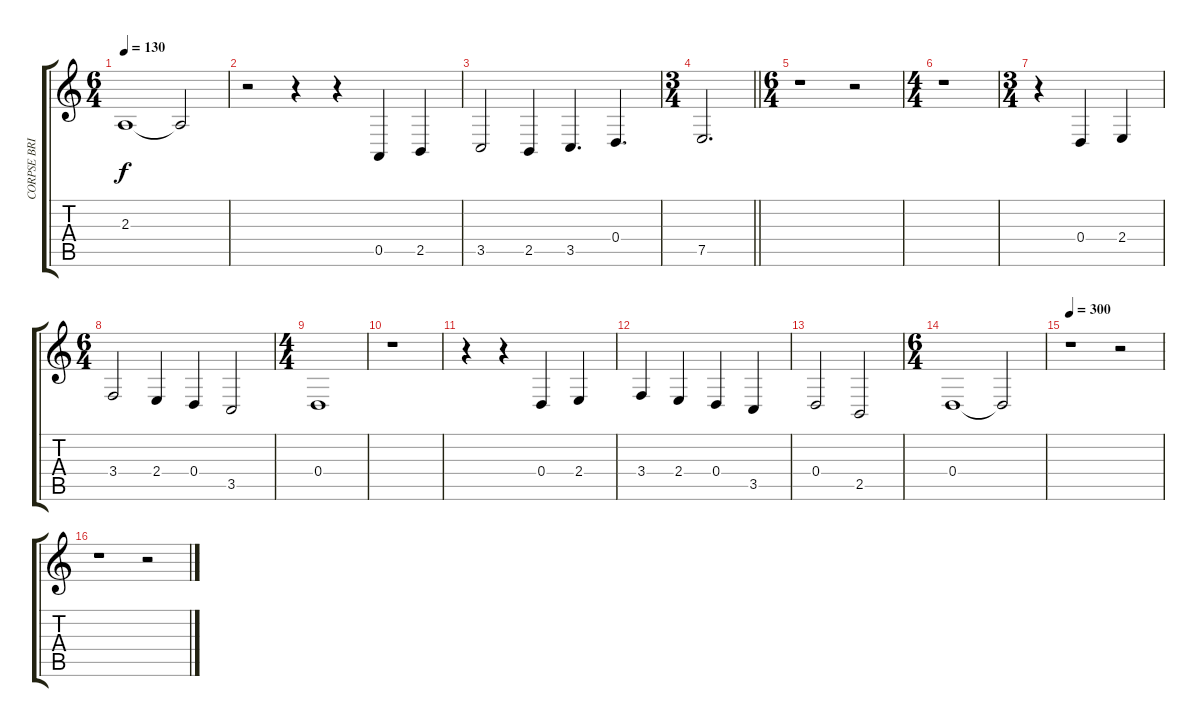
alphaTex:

\track ("CORPSE BRIDE" "CORPSE BRI") {instrument acousticgrandpiano}
\staff {score tabs}
\tuning (E4 B3 G3 D3 A2 E2) {hide}
\ts (6 4)
\tempo 130
\clef g2
\ks c
2.3{t}.1{dy f} 2.3{t}.2 |
r.2 r.4 r.4 0.5.4 2.5.4 |
3.5.2 2.5.4 3.5.4{d} 0.4.4{d} |
\ts (3 4)
\barLineRight lightlight
7.5.2{d} |
\ts (6 4)
r.1 r.2 |
\ts (4 4)
r.1 |
\ts (3 4)
r.4 0.4.4 2.4.4 |
\ts (6 4)
3.4.2 2.4.4 0.4.4 3.5.2 |
\ts (4 4)
0.4.1 |
r.1 |
r.4 r.4 0.4.4 2.4.4 |
3.4.4 2.4.4 0.4.4 3.5.4 |
0.4.2 2.5.2 |
\ts (6 4)
0.4.1 0.4{t}.2 |
\tempo 300
r.1 r.2 |
r.1 r.2
